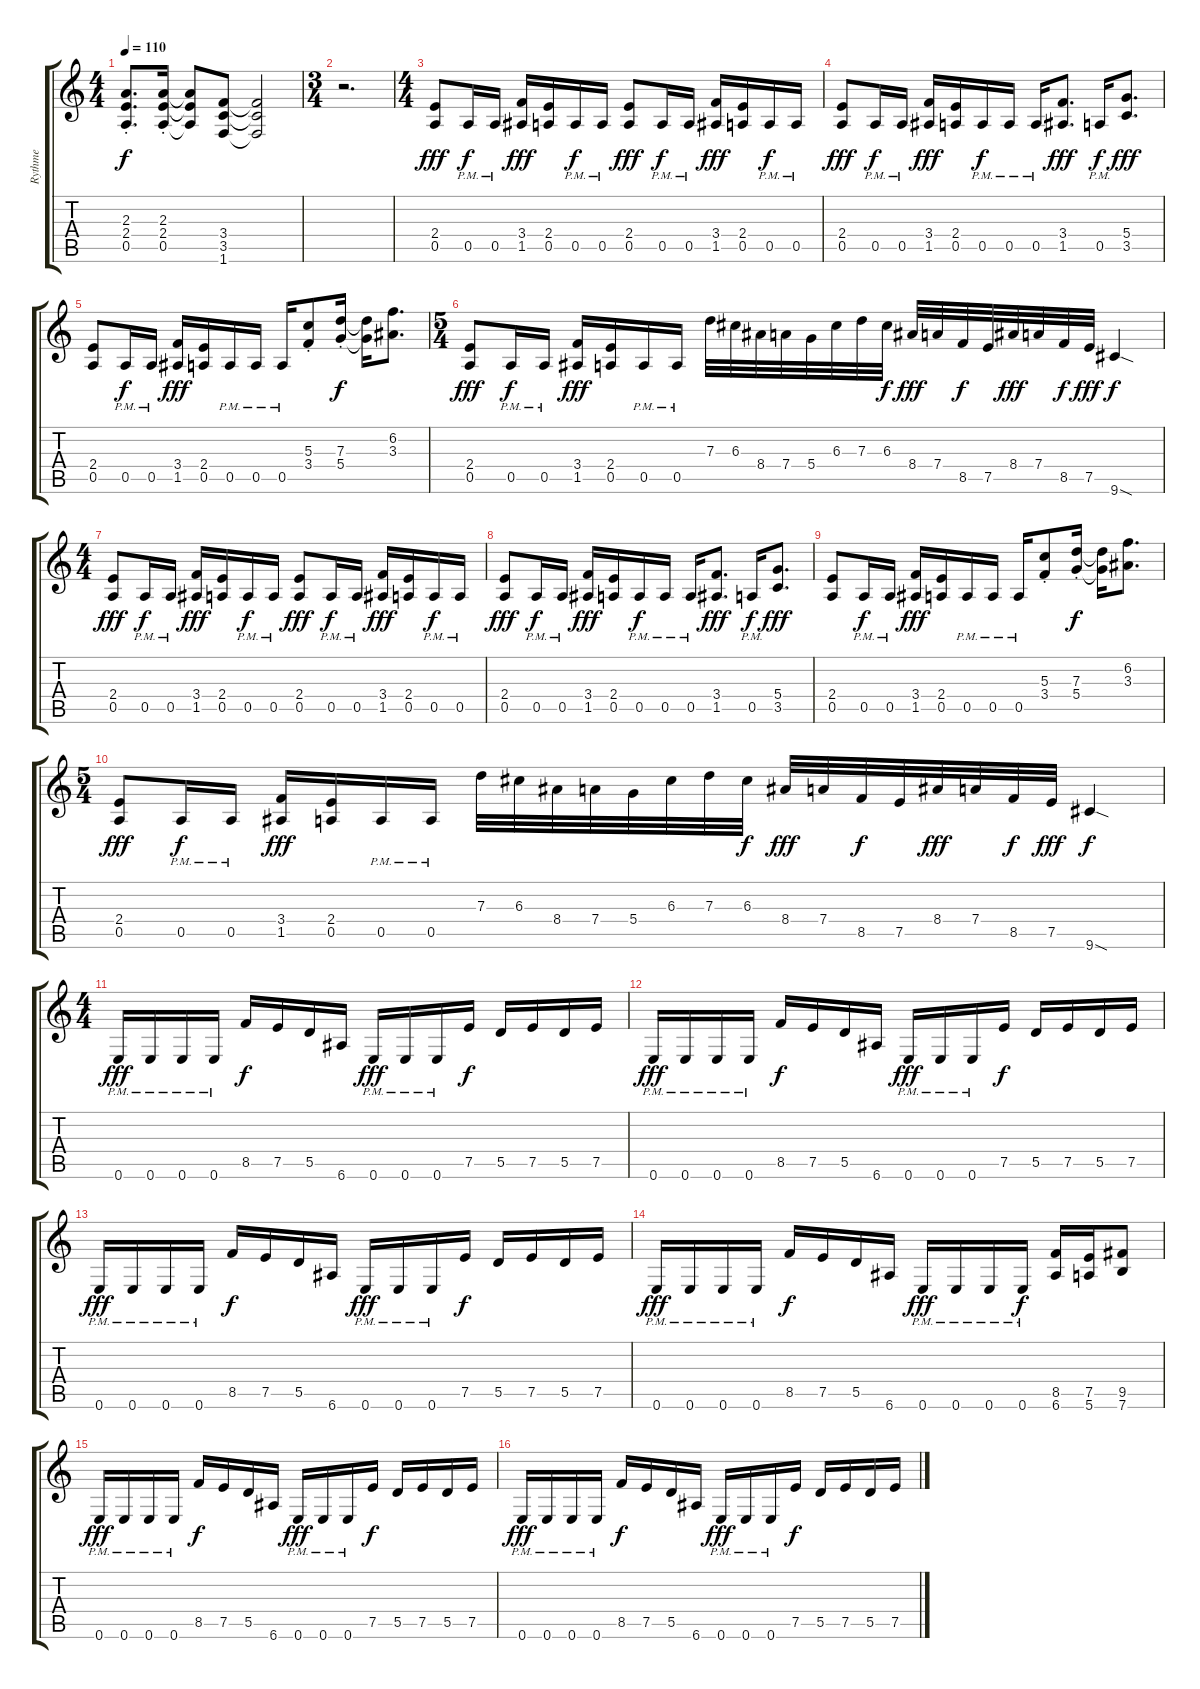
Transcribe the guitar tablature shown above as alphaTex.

\track ("Rythme" "Rythme") {instrument distortionguitar}
\staff {score tabs}
\tuning (E4 B3 G3 D3 A2 E2) {hide}
\ts (4 4)
\tempo 110
\clef g2
\ks c
(2.3 2.4 0.5{st}).8{d dy f} (2.3 2.4 0.5{st}).16 (2.3{t} 2.4{t} 0.5{t}).8 (3.4 3.5 1.6).8 (3.4{t} 3.5{t} 1.6{t}).2 |
\ts (3 4)
r.2{d} |
\ts (4 4)
(2.4 0.5).8{dy fff} 0.5{pm}.16{dy f} 0.5{pm}.16 (3.4 1.5).16{dy fff} (2.4 0.5).16 0.5{pm}.16{dy f} 0.5{pm}.16 (2.4 0.5).8{dy fff} 0.5{pm}.16{dy f} 0.5{pm}.16 (3.4 1.5).16{dy fff} (2.4 0.5).16 0.5{pm}.16{dy f} 0.5{pm}.16 |
(2.4 0.5).8{dy fff} 0.5{pm}.16{dy f} 0.5{pm}.16 (3.4 1.5).16{dy fff} (2.4 0.5).16 0.5{pm}.16{dy f} 0.5{pm}.16 0.5{pm}.16 (3.4 1.5).8{d dy fff} 0.5{pm}.16{dy f} (5.4 3.5).8{d dy fff} |
(2.4 0.5).8 0.5{pm}.16{dy f} 0.5{pm}.16 (3.4 1.5).16{dy fff} (2.4 0.5).16 0.5{pm}.16 0.5{pm}.16 0.5{pm}.16 (5.3 3.4{st}).8 (7.3 5.4{st}).16{dy f} (7.3{t} 5.4{t}).16 (6.2 3.3).8{d} |
\ts (5 4)
(2.4 0.5).8{dy fff} 0.5{pm}.16{dy f} 0.5{pm}.16 (3.4 1.5).16{dy fff} (2.4 0.5).16 0.5{pm}.16 0.5{pm}.16 7.3.32 6.3.32 8.4.32 7.4.32 5.4.32 6.3.32 7.3.32 6.3.32{dy f} 8.4.32{dy fff} 7.4.32 8.5.32{dy f} 7.5.32 8.4.32{dy fff} 7.4.32 8.5.32{dy f} 7.5.32{dy fff} 9.6{sod}.4{dy f} |
\ts (4 4)
(2.4 0.5).8{dy fff} 0.5{pm}.16{dy f} 0.5{pm}.16 (3.4 1.5).16{dy fff} (2.4 0.5).16 0.5{pm}.16{dy f} 0.5{pm}.16 (2.4 0.5).8{dy fff} 0.5{pm}.16{dy f} 0.5{pm}.16 (3.4 1.5).16{dy fff} (2.4 0.5).16 0.5{pm}.16{dy f} 0.5{pm}.16 |
(2.4 0.5).8{dy fff} 0.5{pm}.16{dy f} 0.5{pm}.16 (3.4 1.5).16{dy fff} (2.4 0.5).16 0.5{pm}.16{dy f} 0.5{pm}.16 0.5{pm}.16 (3.4 1.5).8{d dy fff} 0.5{pm}.16{dy f} (5.4 3.5).8{d dy fff} |
(2.4 0.5).8 0.5{pm}.16{dy f} 0.5{pm}.16 (3.4 1.5).16{dy fff} (2.4 0.5).16 0.5{pm}.16 0.5{pm}.16 0.5{pm}.16 (5.3 3.4{st}).8 (7.3 5.4{st}).16{dy f} (7.3{t} 5.4{t}).16 (6.2 3.3).8{d} |
\ts (5 4)
(2.4 0.5).8{dy fff} 0.5{pm}.16{dy f} 0.5{pm}.16 (3.4 1.5).16{dy fff} (2.4 0.5).16 0.5{pm}.16 0.5{pm}.16 7.3.32 6.3.32 8.4.32 7.4.32 5.4.32 6.3.32 7.3.32 6.3.32{dy f} 8.4.32{dy fff} 7.4.32 8.5.32{dy f} 7.5.32 8.4.32{dy fff} 7.4.32 8.5.32{dy f} 7.5.32{dy fff} 9.6{sod}.4{dy f} |
\ts (4 4)
0.6{pm}.16{dy fff} 0.6{pm}.16 0.6{pm}.16 0.6{pm}.16 8.5.16{dy f} 7.5.16 5.5.16 6.6.16 0.6{pm}.16{dy fff} 0.6{pm}.16 0.6{pm}.16 7.5.16{dy f} 5.5.16 7.5.16 5.5.16 7.5.16 |
0.6{pm}.16{dy fff} 0.6{pm}.16 0.6{pm}.16 0.6{pm}.16 8.5.16{dy f} 7.5.16 5.5.16 6.6.16 0.6{pm}.16{dy fff} 0.6{pm}.16 0.6{pm}.16 7.5.16{dy f} 5.5.16 7.5.16 5.5.16 7.5.16 |
0.6{pm}.16{dy fff} 0.6{pm}.16 0.6{pm}.16 0.6{pm}.16 8.5.16{dy f} 7.5.16 5.5.16 6.6.16 0.6{pm}.16{dy fff} 0.6{pm}.16 0.6{pm}.16 7.5.16{dy f} 5.5.16 7.5.16 5.5.16 7.5.16 |
0.6{pm}.16{dy fff} 0.6{pm}.16 0.6{pm}.16 0.6{pm}.16 8.5.16{dy f} 7.5.16 5.5.16 6.6.16 0.6{pm}.16{dy fff} 0.6{pm}.16 0.6{pm}.16 0.6{pm}.16{dy f} (8.5 6.6).16 (7.5 5.6).16 (9.5 7.6).8 |
0.6{pm}.16{dy fff} 0.6{pm}.16 0.6{pm}.16 0.6{pm}.16 8.5.16{dy f} 7.5.16 5.5.16 6.6.16 0.6{pm}.16{dy fff} 0.6{pm}.16 0.6{pm}.16 7.5.16{dy f} 5.5.16 7.5.16 5.5.16 7.5.16 |
0.6{pm}.16{dy fff} 0.6{pm}.16 0.6{pm}.16 0.6{pm}.16 8.5.16{dy f} 7.5.16 5.5.16 6.6.16 0.6{pm}.16{dy fff} 0.6{pm}.16 0.6{pm}.16 7.5.16{dy f} 5.5.16 7.5.16 5.5.16 7.5.16
